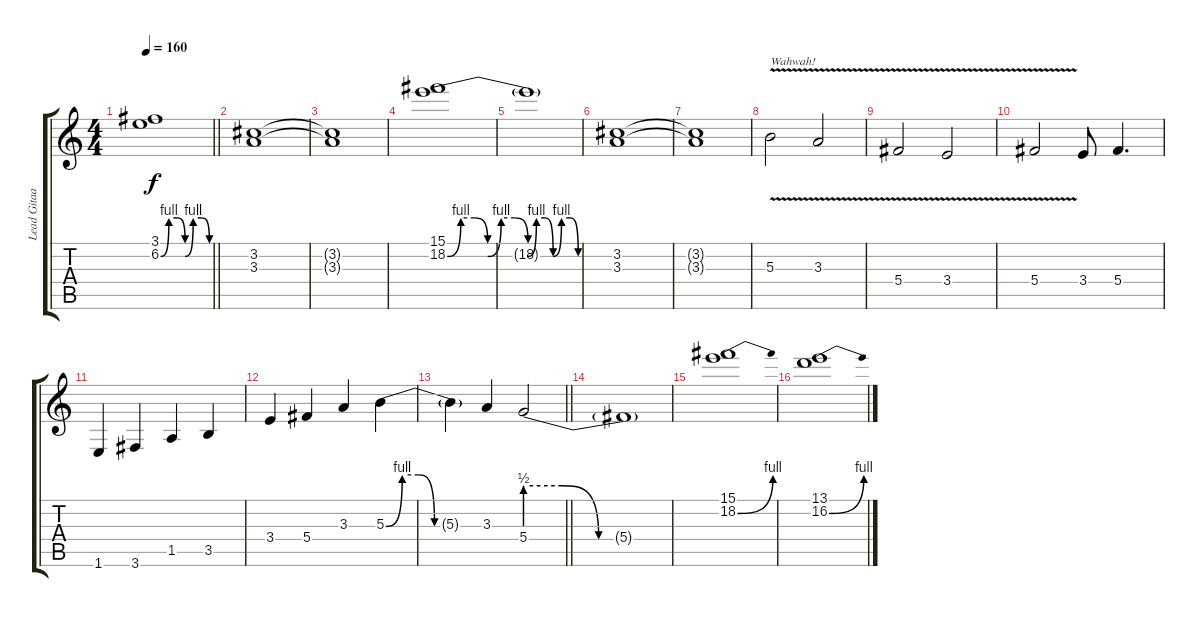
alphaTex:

\track ("Lead Gitaar" "Lead Gitaa") {instrument overdrivenguitar}
\staff {score tabs}
\tuning (Eb4 Bb3 Gb3 Db3 Ab2 Eb2) {hide}
\ts (4 4)
\tempo 160
\clef g2
\barLineRight lightlight
\ks c
(3.1{t} 6.2{be (custom 0 0 10 4 20 4 30 0 40 4 50 4 60 0) t}).1{dy f} |
(3.2 3.3).1 |
(3.2{t} 3.3{t}).1 |
(15.1 18.2{be (custom 0 0 10 4 20 4 30 0 40 4 50 4 60 0)}).1 |
18.2{be (custom 0 0 10 4 20 4 30 0 40 4 50 4 60 0) t}.1 |
(3.2 3.3).1 |
(3.2{t} 3.3{t}).1 |
5.3{v}.2{txt "Wahwah!"} 3.3{v}.2 |
5.4{v}.2 3.4{v}.2 |
5.4{v}.2 3.4.8 5.4.4{d} |
1.6.4 3.6.4 1.5.4 3.5.4 |
3.4.4 5.4.4 3.3.4 5.3{be (custom 0 0 10 4 20 4 30 0 60 0)}.4 |
\barLineRight lightlight
5.3{t}.4 3.3.4 5.4{be (custom 0 2 15 2 30 0 60 0)}.2 |
5.4{t}.1 |
(15.1 18.2{be (bend 0 0 60 4)}).1{volume 2} |
(13.1 16.2{be (bend 0 0 60 4)}).1
